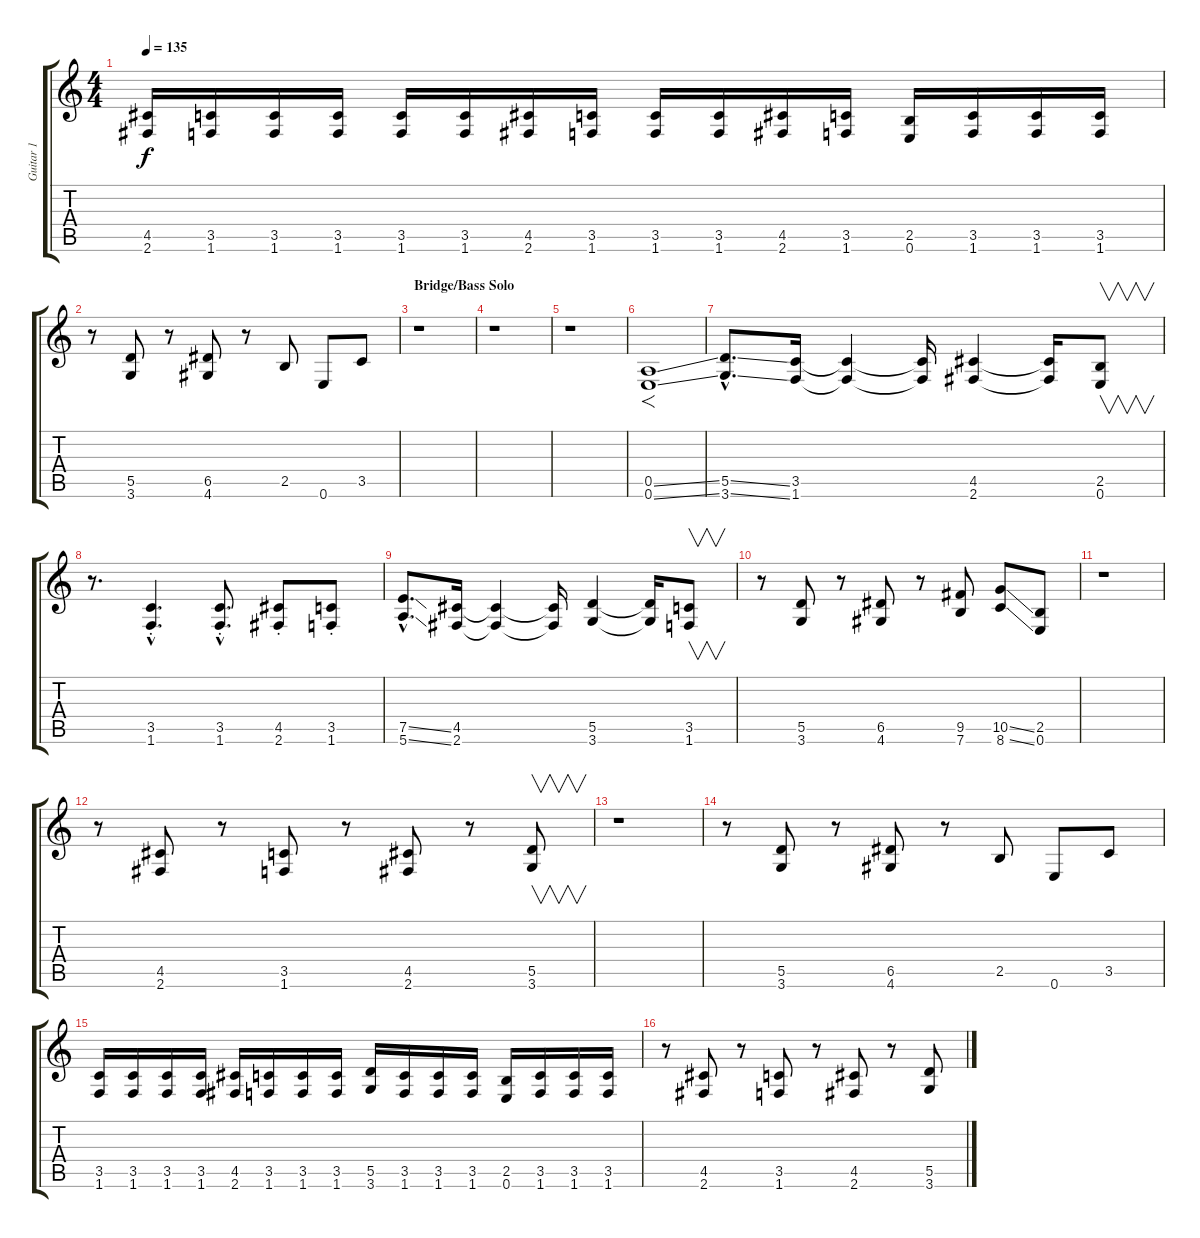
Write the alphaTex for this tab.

\track ("Guitar 1" "Guitar 1") {instrument electricguitarjazz}
\staff {score tabs}
\tuning (E4 B3 G3 D3 A2 E2) {hide}
\ts (4 4)
\tempo 135
\clef g2
\ks c
(4.5 2.6).16{dy f} (3.5 1.6).16 (3.5 1.6).16 (3.5 1.6).16 (3.5 1.6).16 (3.5 1.6).16 (4.5 2.6).16 (3.5 1.6).16 (3.5 1.6).16 (3.5 1.6).16 (4.5 2.6).16 (3.5 1.6).16 (2.5 0.6).16 (3.5 1.6).16 (3.5 1.6).16 (3.5 1.6).16 |
r.8 (5.5 3.6).8 r.8 (6.5 4.6).8 r.8 2.5.8 0.6.8 3.5.8 |
\section ("" "Bridge/Bass Solo")
r.1 |
r.1 |
r.1 |
(0.5{ss} 0.6{ss}).1{f} |
(5.5{ss hac} 3.6{ss hac}).8{d instrument overdrivenguitar} (3.5 1.6).16 (3.5{t} 1.6{t}).4 (3.5{t} 1.6{t}).16 (4.5 2.6).4 (4.5{t} 2.6{t}).16 (2.5 0.6).8{v} |
r.8{d} (3.5{hac st} 1.6{hac st}).4{d} (3.5{hac st} 1.6{hac st}).8{d} (4.5{st} 2.6{st}).8 (3.5{st} 1.6{st}).8 |
(7.5{ss hac} 5.6{ss hac}).8{d instrument overdrivenguitar} (4.5 2.6).16 (4.5{t} 2.6{t}).4 (4.5{t} 2.6{t}).16 (5.5 3.6).4 (5.5{t} 3.6{t}).16 (3.5 1.6).8{v} |
r.8 (5.5 3.6).8 r.8 (6.5 4.6).8 r.8 (9.5 7.6).8 (10.5{ss} 8.6{ss}).8 (2.5 0.6).8 |
r.1 |
r.8 (4.5 2.6).8 r.8 (3.5 1.6).8 r.8 (4.5 2.6).8 r.8 (5.5 3.6).8{v} |
r.1 |
r.8 (5.5 3.6).8 r.8 (6.5 4.6).8 r.8 2.5.8 0.6.8 3.5.8 |
(3.5 1.6).16 (3.5 1.6).16 (3.5 1.6).16 (3.5 1.6).16 (4.5 2.6).16 (3.5 1.6).16 (3.5 1.6).16 (3.5 1.6).16 (5.5 3.6).16 (3.5 1.6).16 (3.5 1.6).16 (3.5 1.6).16 (2.5 0.6).16 (3.5 1.6).16 (3.5 1.6).16 (3.5 1.6).16 |
r.8 (4.5 2.6).8 r.8 (3.5 1.6).8 r.8 (4.5 2.6).8 r.8 (5.5 3.6).8
